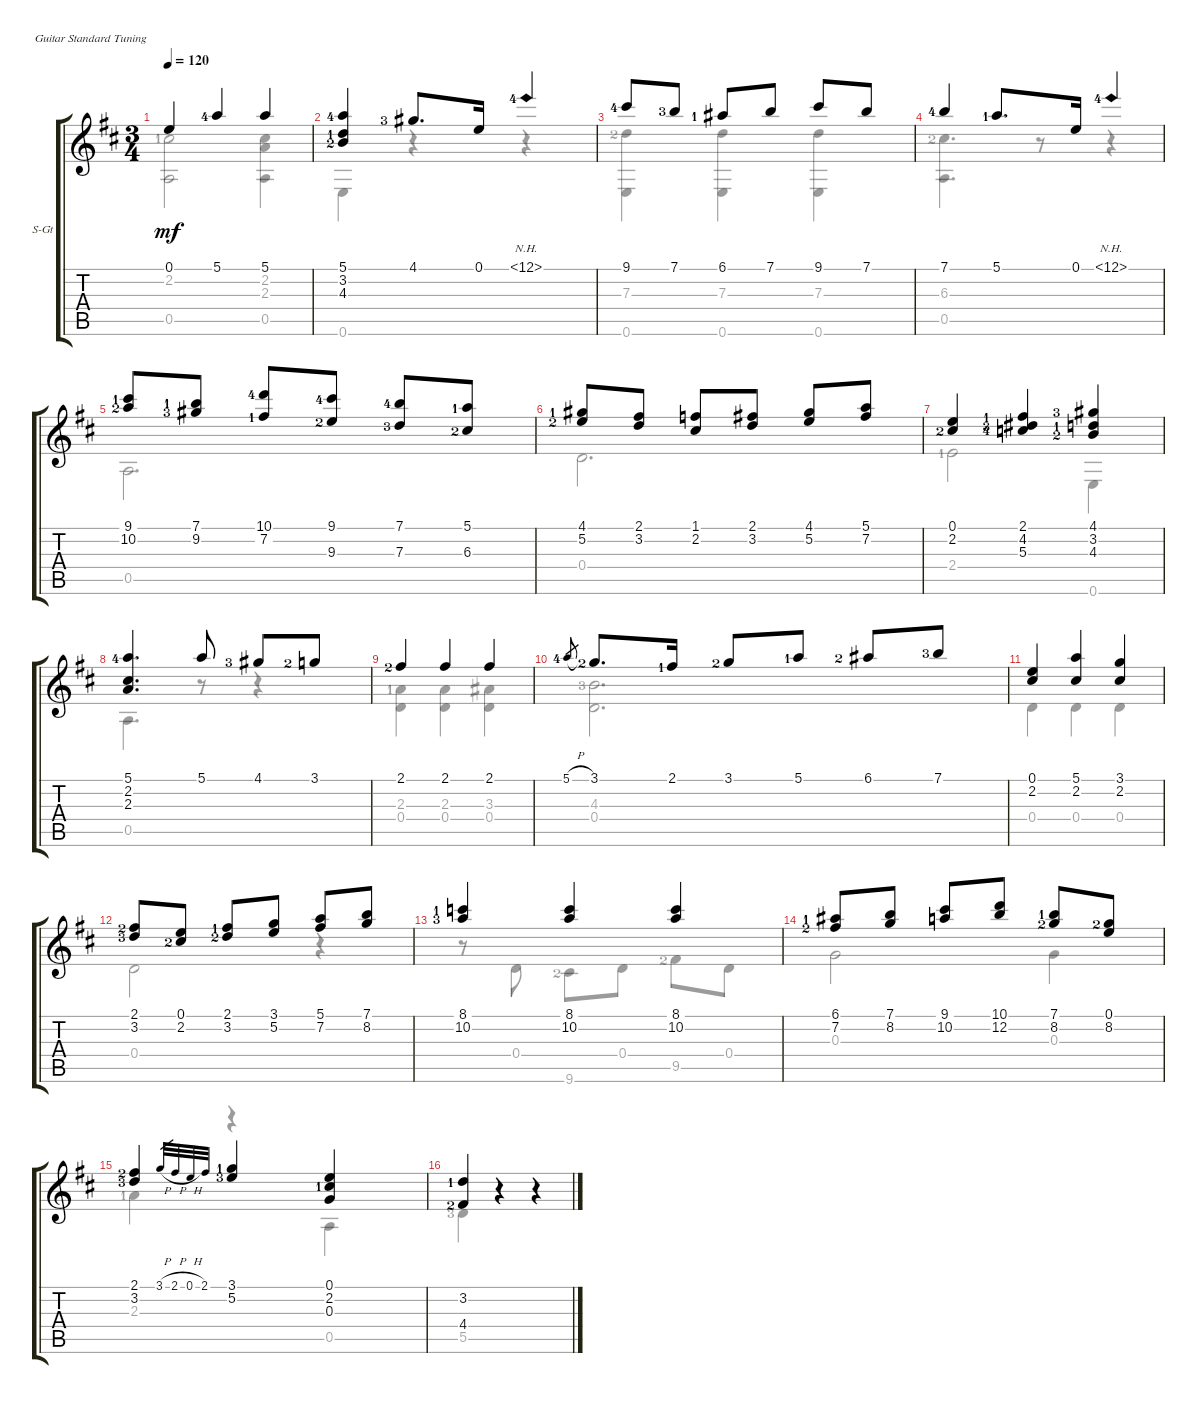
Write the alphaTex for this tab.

\defaultSystemsLayout 4
\bracketExtendMode groupsimilarinstruments
\firstSystemTrackNameOrientation horizontal
\otherSystemsTrackNameOrientation horizontal
\track ("Steel Guitar" "S-Gt") {instrument acousticguitarsteel}
\staff {score tabs}
\tuning (E4 B3 G3 D3 A2 E2)
\voice
\ts (3 4)
\tempo 120
\clef g2
\ks d
0.1.4{dy mf} 5.1{lf 5}.4 5.1.4 |
(5.1{lf 5} 3.2{lf 2} 4.3{lf 3}).4 4.1{lf 4}.8{d} 0.1.16 12.1{nh lf 5}.4 |
9.1{lf 5}.8 7.1{lf 4}.8 6.1{lf 2}.8 7.1.8 9.1.8 7.1.8 |
7.1{lf 5}.4 5.1{lf 2}.8{d} 0.1.16 12.1{nh lf 5}.4 |
(9.1{lf 2} 10.2{lf 3}).8 (9.2{lf 4} 7.1{lf 2}).8 (10.1{lf 5} 7.2{lf 2}).8 (9.1{lf 5} 9.3{lf 3}).8 (7.3{lf 4} 7.1{lf 5}).8 (5.1{lf 2} 6.3{lf 3}).8 |
(4.1{lf 2} 5.2{lf 3}).8 (3.2 2.1).8 (1.1 2.2).8 (2.1 3.2).8 (5.2 4.1).8 (5.1 7.2).8 |
(0.1 2.2{lf 3}).4 (2.1{lf 2} 4.2{lf 4} 5.3{lf 5}).4 (4.3{lf 3} 3.2{lf 2} 4.1{lf 4}).4 |
(5.1{lf 5} 2.2 2.3).4{d} 5.1.8 4.1{lf 4}.8 3.1{lf 3}.8 |
2.1{lf 3}.4 2.1.4 2.1.4 |
5.1{h lf 5}.8{gr} 3.1{lf 3}.8{d} 2.1{lf 2}.16 3.1{lf 3}.8 5.1{lf 2}.8 6.1{lf 3}.8 7.1{lf 4}.8 |
(0.1 2.2).4 (5.1 2.2).4 (2.2 3.1).4 |
(2.1{lf 3} 3.2{lf 4}).8 (0.1 2.2{lf 3}).8 (2.1{lf 2} 3.2{lf 3}).8 (5.2 3.1).8 (5.1 7.2).8 (7.1 8.2).8 |
(8.1{lf 2} 10.2{lf 4}).4 (10.2 8.1).4 (8.1 10.2).4 |
(6.1{lf 2} 7.2{lf 3}).8 (7.1 8.2).8 (9.1 10.2).8 (10.1 12.2).8 (7.1{lf 2} 8.2{lf 3}).8 (8.2{lf 3} 0.1).8 |
(2.1{lf 3} 3.2{lf 4}).4 3.1{h}.32{gr} 2.1{h}.32{gr} 0.1{h}.32{gr} 2.1.32{gr} (3.1{lf 2} 5.2{lf 4}).4 (0.1 2.2{lf 2} 0.3).4 |
(3.2{lf 2} 4.4{lf 3}).4 r.4 r.4
\voice
\clef g2
\ottava regular
\simile none
\ks d
(0.5 2.2{lf 2}).2{dy mf} (2.2 2.3 0.5).4 |
0.6.4 r.4 r.4 |
(0.6 7.3{lf 3}).4 (7.3 0.6).4 (7.3 0.6).4 |
(0.5 6.3{lf 3}).4{d} r.8 r.4 |
0.5.2{d} |
0.4.2{d} |
2.4{lf 2}.2 0.6.4 |
0.5.4{d} r.8 r.4 |
(0.4 2.3{lf 2}).4 (0.4 2.3).4 (0.4 3.3).4 |
(4.3{lf 4} 0.4).2{d} |
0.4.4 0.4.4 0.4.4 |
0.4.2 r.4 |
r.8 0.4.8 9.6{lf 3}.8 0.4.8 9.5{lf 3}.8 0.4.8 |
0.3.2 0.3.4 |
2.3{lf 2}.4 r.4 0.5.4 |
5.5{lf 4}.4
